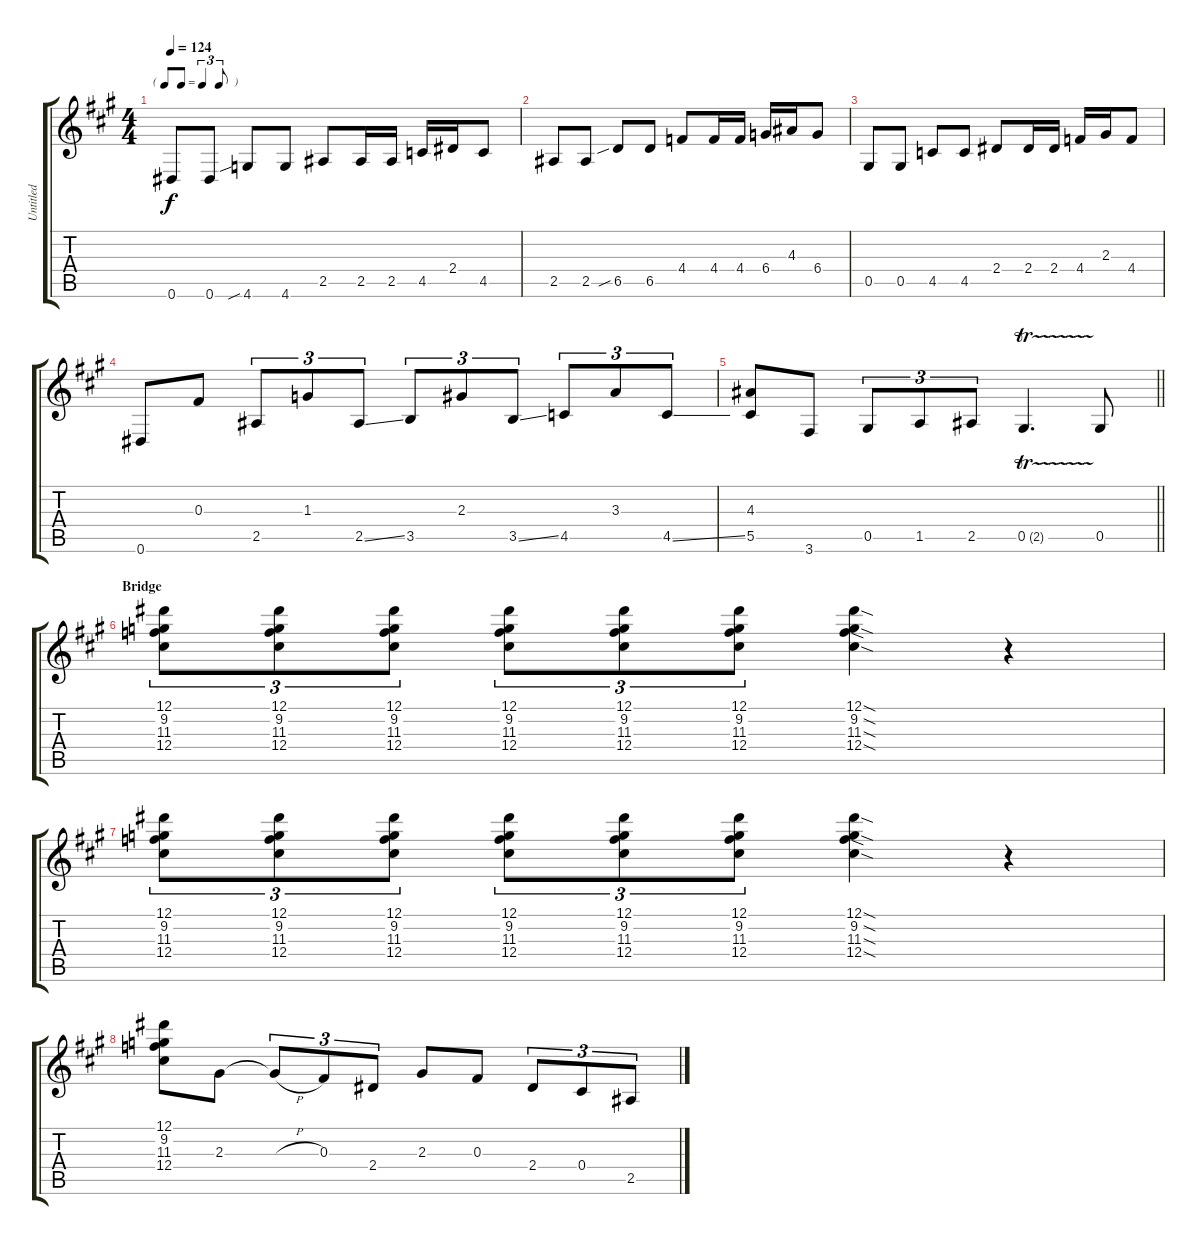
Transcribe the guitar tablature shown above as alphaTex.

\track ("Untitled" "Untitled") {instrument distortionguitar}
\staff {score tabs}
\tuning (Eb4 Bb3 Gb3 Db3 Ab2 Eb2) {hide}
\ts (4 4)
\tf triplet8th
\tempo 124
\clef g2
\ks a
0.6.8{dy f} 0.6.8 4.6{sib}.8 4.6.8 2.5.8 2.5.16 2.5.16 4.5.16 2.4.16 4.5.8 |
2.5.8 2.5.8 6.5{sib}.8 6.5.8 4.4.8 4.4.16 4.4.16 6.4.16 4.3.16 6.4.8 |
0.5.8 0.5.8 4.5.8 4.5.8 2.4.8 2.4.16 2.4.16 4.4.16 2.3.16 4.4.8 |
0.6.8 0.3.8 2.5.8{tu (3 2)} 1.3.8{tu (3 2)} 2.5{ss}.8{tu (3 2)} 3.5.8{tu (3 2)} 2.3.8{tu (3 2)} 3.5{ss}.8{tu (3 2)} 4.5.8{tu (3 2)} 3.3.8{tu (3 2)} 4.5{ss}.8{tu (3 2)} |
\barLineRight lightlight
(4.3 5.5).8 3.6.8 0.5.8{tu (3 2)} 1.5.8{tu (3 2)} 2.5.8{tu (3 2)} 0.5{tr (2 32)}.4{d} 0.5.8 |
\section ("" "Bridge")
(12.1 9.2 11.3 12.4).8{tu (3 2)} (12.1 9.2 11.3 12.4).8{tu (3 2)} (12.1 9.2 11.3 12.4).8{tu (3 2)} (12.1 9.2 11.3 12.4).8{tu (3 2)} (12.1 9.2 11.3 12.4).8{tu (3 2)} (12.1 9.2 11.3 12.4).8{tu (3 2)} (12.1{sod} 9.2{sod} 11.3{sod} 12.4{sod}).4 r.4 |
(12.1 9.2 11.3 12.4).8{tu (3 2)} (12.1 9.2 11.3 12.4).8{tu (3 2)} (12.1 9.2 11.3 12.4).8{tu (3 2)} (12.1 9.2 11.3 12.4).8{tu (3 2)} (12.1 9.2 11.3 12.4).8{tu (3 2)} (12.1 9.2 11.3 12.4).8{tu (3 2)} (12.1{sod} 9.2{sod} 11.3{sod} 12.4{sod}).4 r.4 |
(12.1 9.2 11.3 12.4).8 2.3.8 2.3{h t}.8{tu (3 2)} 0.3.8{tu (3 2)} 2.4.8{tu (3 2)} 2.3.8 0.3.8 2.4.8{tu (3 2)} 0.4.8{tu (3 2)} 2.5.8{tu (3 2)}
